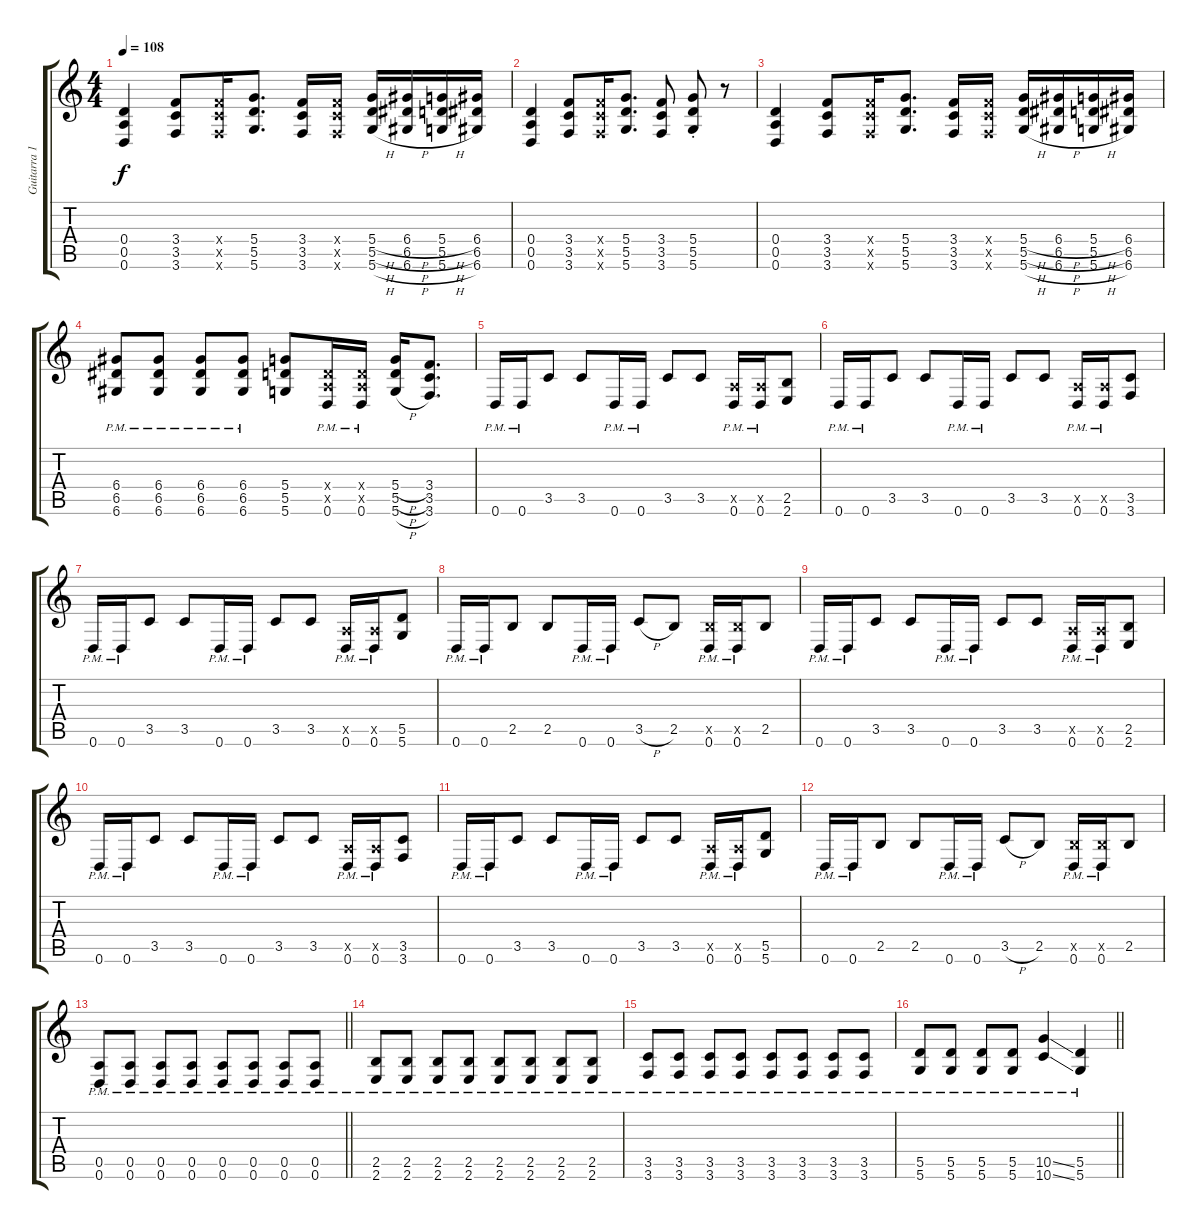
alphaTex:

\track ("Guitarra 1" "Guitarra 1") {instrument distortionguitar}
\staff {score tabs}
\tuning (E4 B3 G3 D3 A2 D2) {hide}
\ts (4 4)
\tempo 108
\clef g2
\ks c
(0.4 0.5 0.6).4{dy f} (3.4 3.5 3.6).8 (3.4{x} 3.5{x} 3.6{x}).16 (5.4 5.5 5.6).8{d} (3.4 3.5 3.6).16 (3.4{x} 3.5{x} 3.6{x}).16 (5.4{h} 5.5{h} 5.6{h}).16 (6.4{h} 6.5{h} 6.6{h}).16 (5.4{h} 5.5{h} 5.6{h}).16 (6.4 6.5 6.6).16 |
(0.4 0.5 0.6).4 (3.4 3.5 3.6).8 (3.4{x} 3.5{x} 3.6{x}).16 (5.4 5.5 5.6).8{d} (3.4 3.5 3.6).8 (5.4{st} 5.5{st} 5.6{st}).8 r.8 |
(0.4 0.5 0.6).4 (3.4 3.5 3.6).8 (3.4{x} 3.5{x} 3.6{x}).16 (5.4 5.5 5.6).8{d} (3.4 3.5 3.6).16 (3.4{x} 3.5{x} 3.6{x}).16 (5.4{h} 5.5{h} 5.6{h}).16 (6.4{h} 6.5{h} 6.6{h}).16 (5.4{h} 5.5{h} 5.6{h}).16 (6.4 6.5 6.6).16 |
(6.4{pm} 6.5{pm} 6.6{pm}).8 (6.4{pm} 6.5{pm} 6.6{pm}).8 (6.4{pm} 6.5{pm} 6.6{pm}).8 (6.4{pm} 6.5{pm} 6.6{pm}).8 (5.4 5.5 5.6).8 (0.4{x} 0.5{x} 0.6{pm}).16 (0.4{x} 0.5{x} 0.6{pm}).16 (5.4{h} 5.5{h} 5.6{h}).16 (3.4 3.5 3.6).8{d} |
0.6{pm}.16 0.6{pm}.16 3.5.8 3.5.8 0.6{pm}.16 0.6{pm}.16 3.5.8 3.5.8 (0.5{x} 0.6{pm}).16 (0.5{x} 0.6{pm}).16 (2.5 2.6).8 |
0.6{pm}.16 0.6{pm}.16 3.5.8 3.5.8 0.6{pm}.16 0.6{pm}.16 3.5.8 3.5.8 (0.5{x} 0.6{pm}).16 (0.5{x} 0.6{pm}).16 (3.5 3.6).8 |
0.6{pm}.16 0.6{pm}.16 3.5.8 3.5.8 0.6{pm}.16 0.6{pm}.16 3.5.8 3.5.8 (0.5{x} 0.6{pm}).16 (0.5{x} 0.6{pm}).16 (5.5 5.6).8 |
0.6{pm}.16 0.6{pm}.16 2.5.8 2.5.8 0.6{pm}.16 0.6{pm}.16 3.5{h}.8 2.5.8 (2.5{x} 0.6{pm}).16 (2.5{x} 0.6{pm}).16 2.5.8 |
0.6{pm}.16 0.6{pm}.16 3.5.8 3.5.8 0.6{pm}.16 0.6{pm}.16 3.5.8 3.5.8 (0.5{x} 0.6{pm}).16 (0.5{x} 0.6{pm}).16 (2.5 2.6).8 |
0.6{pm}.16 0.6{pm}.16 3.5.8 3.5.8 0.6{pm}.16 0.6{pm}.16 3.5.8 3.5.8 (0.5{x} 0.6{pm}).16 (0.5{x} 0.6{pm}).16 (3.5 3.6).8 |
0.6{pm}.16 0.6{pm}.16 3.5.8 3.5.8 0.6{pm}.16 0.6{pm}.16 3.5.8 3.5.8 (0.5{x} 0.6{pm}).16 (0.5{x} 0.6{pm}).16 (5.5 5.6).8 |
0.6{pm}.16 0.6{pm}.16 2.5.8 2.5.8 0.6{pm}.16 0.6{pm}.16 3.5{h}.8 2.5.8 (2.5{x} 0.6{pm}).16 (2.5{x} 0.6{pm}).16 2.5.8 |
\barLineRight lightlight
(0.5{pm} 0.6{pm}).8 (0.5{pm} 0.6{pm}).8 (0.5{pm} 0.6{pm}).8 (0.5{pm} 0.6{pm}).8 (0.5{pm} 0.6{pm}).8 (0.5{pm} 0.6{pm}).8 (0.5{pm} 0.6{pm}).8 (0.5{pm} 0.6{pm}).8 |
(2.5{pm} 2.6{pm}).8 (2.5{pm} 2.6{pm}).8 (2.5{pm} 2.6{pm}).8 (2.5{pm} 2.6{pm}).8 (2.5{pm} 2.6{pm}).8 (2.5{pm} 2.6{pm}).8 (2.5{pm} 2.6{pm}).8 (2.5{pm} 2.6{pm}).8 |
(3.5{pm} 3.6{pm}).8 (3.5{pm} 3.6{pm}).8 (3.5{pm} 3.6{pm}).8 (3.5{pm} 3.6{pm}).8 (3.5{pm} 3.6{pm}).8 (3.5{pm} 3.6{pm}).8 (3.5{pm} 3.6{pm}).8 (3.5{pm} 3.6{pm}).8 |
\barLineRight lightlight
(5.5{pm} 5.6{pm}).8 (5.5{pm} 5.6{pm}).8 (5.5{pm} 5.6{pm}).8 (5.5{pm} 5.6{pm}).8 (10.5{ss pm} 10.6{ss pm}).4 (5.5{ss pm} 5.6{ss pm}).4
